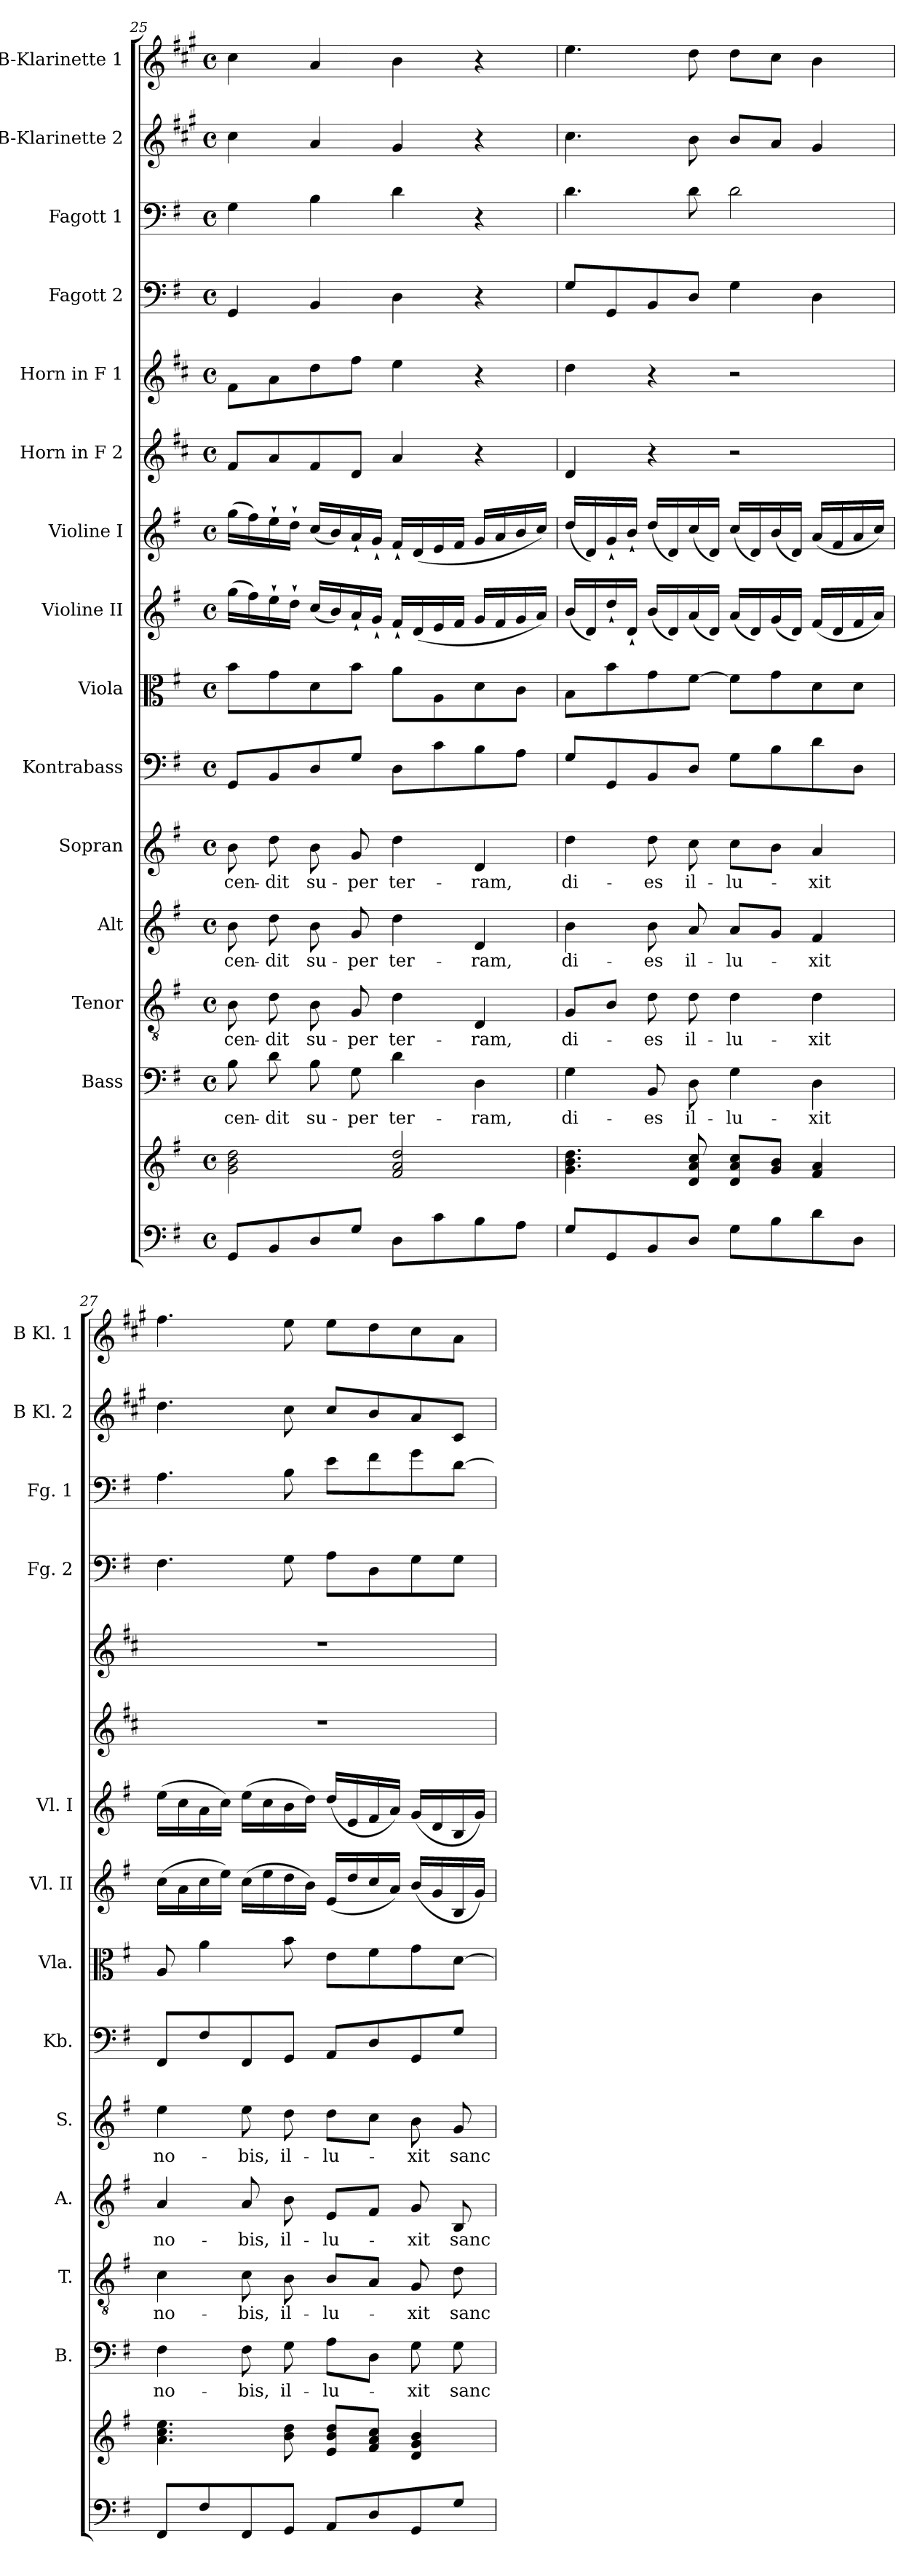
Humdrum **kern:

**kern	**kern	**kern	**text	**kern	**text	**kern	**text	**kern	**text	**kern	**kern	**kern	**kern	**kern	**kern	**kern	**kern	**kern	**kern
*part15	*part15	*part14	*part14	*part13	*part13	*part12	*part12	*part11	*part11	*part10	*part9	*part8	*part7	*part6	*part5	*part4	*part3	*part2	*part1
*staff16	*staff15	*staff14	*staff14	*staff13	*staff13	*staff12	*staff12	*staff11	*staff11	*staff10	*staff9	*staff8	*staff7	*staff6	*staff5	*staff4	*staff3	*staff2	*staff1
*	*	*I"Bass	*	*I"Tenor	*	*I"Alt	*	*I"Sopran	*	*I"Kontrabass	*I"Viola	*I"Violine II	*I"Violine I	*I"Horn in F 2	*I"Horn in F 1	*I"Fagott 2	*I"Fagott 1	*I"B-Klarinette 2	*I"B-Klarinette 1
*	*	*I'B.	*	*I'T.	*	*I'A.	*	*I'S.	*	*I'Kb.	*I'Vla.	*I'Vl. II	*I'Vl. I	*	*	*I'Fg. 2	*I'Fg. 1	*I'B Kl. 2	*I'B Kl. 1
*clefF4	*clefG2	*clefF4	*	*clefGv2	*	*clefG2	*	*clefG2	*	*clefF4	*clefC3	*clefG2	*clefG2	*clefG2	*clefG2	*clefF4	*clefF4	*clefG2	*clefG2
*	*	*	*	*	*	*	*	*	*	*ITrd7c12	*	*	*	*ITrd4c7	*ITrd4c7	*	*	*ITrd1c2	*ITrd1c2
*k[f#]	*k[f#]	*k[f#]	*	*k[f#]	*	*k[f#]	*	*k[f#]	*	*k[f#]	*k[f#]	*k[f#]	*k[f#]	*k[f#]	*k[f#]	*k[f#]	*k[f#]	*k[f#]	*k[f#]
*G:	*G:	*G:	*	*G:	*	*G:	*	*G:	*	*G:	*G:	*G:	*G:	*G:	*G:	*G:	*G:	*G:	*G:
*M4/4	*M4/4	*M4/4	*	*M4/4	*	*M4/4	*	*M4/4	*	*M4/4	*M4/4	*M4/4	*M4/4	*M4/4	*M4/4	*M4/4	*M4/4	*M4/4	*M4/4
*met(c)	*met(c)	*met(c)	*	*met(c)	*	*met(c)	*	*met(c)	*	*met(c)	*met(c)	*met(c)	*met(c)	*met(c)	*met(c)	*met(c)	*met(c)	*met(c)	*met(c)
=25	=25	=25	=25	=25	=25	=25	=25	=25	=25	=25	=25	=25	=25	=25	=25	=25	=25	=25	=25
!	!	!	!LO:LY:b	!	!LO:LY:b	!	!LO:LY:b	!	!LO:LY:b	!	!	!	!	!	!	!	!	!	!
8GG/L	2g\ 2b\ 2dd\	8B\	-cen-	8B\	-cen-	8b\	-cen-	8b\	-cen-	8GGG/L	8b\L	(>16gg\LL	(>16gg\LL	8B/L	8B\L	4GG/	4G\	4b\	4b\
.	.	.	.	.	.	.	.	.	.	.	.	16ff#\)	16ff#\)	.	.	.	.	.	.
!	!	!	!LO:LY:b	!	!LO:LY:b	!	!LO:LY:b	!	!LO:LY:b	!	!	!	!	!	!	!	!	!	!
8BB/	.	8d\	-dit	8d\	-dit	8dd\	-dit	8dd\	-dit	8BBB/	8g\	16ee`>\	16ee`>\	8d/	8d\	.	.	.	.
.	.	.	.	.	.	.	.	.	.	.	.	16dd`>\JJ	16dd`>\JJ	.	.	.	.	.	.
!	!	!	!LO:LY:b	!	!LO:LY:b	!	!LO:LY:b	!	!LO:LY:b	!	!	!	!	!	!	!	!	!	!
8D/	.	8B\	su-	8B\	su-	8b\	su-	8b\	su-	8DD/	8d\	(<16cc/LL	(<16cc/LL	8B/	8g\	4BB/	4B\	4g/	4g/
.	.	.	.	.	.	.	.	.	.	.	.	16b/)	16b/)	.	.	.	.	.	.
!	!	!	!LO:LY:b	!	!LO:LY:b	!	!LO:LY:b	!	!LO:LY:b	!	!	!	!	!	!	!	!	!	!
8G/J	.	8G\	-per	8G/	-per	8g/	-per	8g/	-per	8GG/J	8b\J	16a`</	16a`</	8G/J	8b\J	.	.	.	.
.	.	.	.	.	.	.	.	.	.	.	.	16g`</JJ	16g`</JJ	.	.	.	.	.	.
!	!	!	!LO:LY:b	!	!LO:LY:b	!	!LO:LY:b	!	!LO:LY:b	!	!	!	!	!	!	!	!	!	!
8D\L	2f#/ 2a/ 2dd/	4d\	ter-	4d\	ter-	4dd\	ter-	4dd\	ter-	8DD\L	8a\L	16f#`</LL	16f#`</LL	4d/	4a\	4D\	4d\	4f#/	4a\
.	.	.	.	.	.	.	.	.	.	.	.	(<16d/	(<16d/	.	.	.	.	.	.
8c\	.	.	.	.	.	.	.	.	.	8C\	8A\	16e/	16e/	.	.	.	.	.	.
.	.	.	.	.	.	.	.	.	.	.	.	16f#/JJ	16f#/JJ	.	.	.	.	.	.
!	!	!	!LO:LY:b	!	!LO:LY:b	!	!LO:LY:b	!	!LO:LY:b	!	!	!	!	!	!	!	!	!	!
8B\	.	4D\	-ram,	4D/	-ram,	4d/	-ram,	4d/	-ram,	8BB\	8d\	16g/LL	16g/LL	4r	4r	4r	4r	4r	4r
.	.	.	.	.	.	.	.	.	.	.	.	16f#/	16a/	.	.	.	.	.	.
8A\J	.	.	.	.	.	.	.	.	.	8AA\J	8c\J	16g/	16b/	.	.	.	.	.	.
.	.	.	.	.	.	.	.	.	.	.	.	16a/JJ)	16cc/JJ)	.	.	.	.	.	.
=26	=26	=26	=26	=26	=26	=26	=26	=26	=26	=26	=26	=26	=26	=26	=26	=26	=26	=26	=26
!	!	!	!LO:LY:b	!	!LO:LY:b	!	!LO:LY:b	!	!LO:LY:b	!	!	!	!	!	!	!	!	!	!
8G/L	4.g\ 4.b\ 4.dd\	4G\	di-	8G/L	di-	4b\	di-	4dd\	di-	8GG/L	8B\L	(<16b/LL	(<16dd/LL	4G/	4g\	8G/L	4.d\	4.b\	4.dd\
.	.	.	.	.	.	.	.	.	.	.	.	16d/)	16d/)	.	.	.	.	.	.
8GG/	.	.	.	8B/J	.	.	.	.	.	8GGG/	8b\	16dd`</	16g`</	.	.	8GG/	.	.	.
.	.	.	.	.	.	.	.	.	.	.	.	16d`</JJ	16b`</JJ	.	.	.	.	.	.
!	!	!	!LO:LY:b	!	!LO:LY:b	!	!LO:LY:b	!	!LO:LY:b	!	!	!	!	!	!	!	!	!	!
8BB/	.	8BB/	-es	8d\	-es	8b\	-es	8dd\	-es	8BBB/	8g\	(<16b/LL	(<16dd/LL	4r	4r	8BB/	.	.	.
.	.	.	.	.	.	.	.	.	.	.	.	16d/)	16d/)	.	.	.	.	.	.
!	!	!	!LO:LY:b	!	!LO:LY:b	!	!LO:LY:b	!	!LO:LY:b	!	!	!	!	!	!	!	!	!	!
8D/J	8d/ 8a/ 8cc/	8D\	il-	8d\	il-	8a/	il-	8cc\	il-	8DD/J	[8f#\J	(<16a/	(<16cc/	.	.	8D/J	8d\	8a\	8cc\
.	.	.	.	.	.	.	.	.	.	.	.	16d/JJ)	16d/JJ)	.	.	.	.	.	.
!	!	!	!LO:LY:b	!	!LO:LY:b	!	!LO:LY:b	!	!LO:LY:b	!	!	!	!	!	!	!	!	!	!
8G\L	8d/ 8a/ 8cc/L	4G\	-lu-	4d\	-lu-	8a/L	-lu-	8cc\L	-lu-	8GG\L	8f#\L]	(<16a/LL	(<16cc/LL	2r	2r	4G\	2d\	8a/L	8cc\L
.	.	.	.	.	.	.	.	.	.	.	.	16d/)	16d/)	.	.	.	.	.	.
8B\	8g/ 8b/J	.	.	.	.	8g/J	.	8b\J	.	8BB\	8g\	(<16g/	(<16b/	.	.	.	.	8g/J	8b\J
.	.	.	.	.	.	.	.	.	.	.	.	16d/JJ)	16d/JJ)	.	.	.	.	.	.
!	!	!	!LO:LY:b	!	!LO:LY:b	!	!LO:LY:b	!	!LO:LY:b	!	!	!	!	!	!	!	!	!	!
8d\	4f#/ 4a/	4D\	-xit	4d\	-xit	4f#/	-xit	4a/	-xit	8D\	8d\	(<16f#/LL	(<16a/LL	.	.	4D\	.	4f#/	4a\
.	.	.	.	.	.	.	.	.	.	.	.	16d/	16f#/	.	.	.	.	.	.
8D\J	.	.	.	.	.	.	.	.	.	8DD\J	8d\J	16f#/	16a/	.	.	.	.	.	.
.	.	.	.	.	.	.	.	.	.	.	.	16a/JJ)	16cc/JJ)	.	.	.	.	.	.
!!LO:PB:g=z
=27	=27	=27	=27	=27	=27	=27	=27	=27	=27	=27	=27	=27	=27	=27	=27	=27	=27	=27	=27
!	!	!	!LO:LY:b	!	!LO:LY:b	!	!LO:LY:b	!	!LO:LY:b	!	!	!	!	!	!	!	!	!	!
8FF#/L	4.a\ 4.cc\ 4.ee\	4F#\	no-	4c\	no-	4a/	no-	4ee\	no-	8FFF#/L	8A/	(>16cc\LL	(>16ee\LL	1r	1r	4.F#\	4.A\	4.cc\	4.ee\
.	.	.	.	.	.	.	.	.	.	.	.	16a\	16cc\	.	.	.	.	.	.
8F#/	.	.	.	.	.	.	.	.	.	8FF#/	4a\	16cc\	16a\	.	.	.	.	.	.
.	.	.	.	.	.	.	.	.	.	.	.	16ee\JJ)	16cc\JJ)	.	.	.	.	.	.
!	!	!	!LO:LY:b	!	!LO:LY:b	!	!LO:LY:b	!	!LO:LY:b	!	!	!	!	!	!	!	!	!	!
8FF#/	.	8F#\	-bis,	8c\	-bis,	8a/	-bis,	8ee\	-bis,	8FFF#/	.	(>16cc\LL	(>16ee\LL	.	.	.	.	.	.
.	.	.	.	.	.	.	.	.	.	.	.	16ee\	16cc\	.	.	.	.	.	.
!	!	!	!LO:LY:b	!	!LO:LY:b	!	!LO:LY:b	!	!LO:LY:b	!	!	!	!	!	!	!	!	!	!
8GG/J	8b\ 8dd\	8G\	il-	8B\	il-	8b\	il-	8dd\	il-	8GGG/J	8b\	16dd\	16b\	.	.	8G\	8B\	8b\	8dd\
.	.	.	.	.	.	.	.	.	.	.	.	16b\JJ)	16dd\JJ)	.	.	.	.	.	.
!	!	!	!LO:LY:b	!	!LO:LY:b	!	!LO:LY:b	!	!LO:LY:b	!	!	!	!	!	!	!	!	!	!
8AA/L	8e/ 8b/ 8dd/L	8A\L	-lu-	8B/L	-lu-	8e/L	-lu-	8dd\L	-lu-	8AAA/L	8e\L	(<16e/LL	(<16dd/LL	.	.	8A\L	8e\L	8b/L	8dd\L
.	.	.	.	.	.	.	.	.	.	.	.	16dd/	16e/	.	.	.	.	.	.
8D/	8f#/ 8a/ 8cc/J	8D\J	.	8A/J	.	8f#/J	.	8cc\J	.	8DD/	8f#\	16cc/	16f#/	.	.	8D\	8f#\	8a/	8cc\
.	.	.	.	.	.	.	.	.	.	.	.	16a/JJ)	16a/JJ)	.	.	.	.	.	.
!	!	!	!LO:LY:b	!	!LO:LY:b	!	!LO:LY:b	!	!LO:LY:b	!	!	!	!	!	!	!	!	!	!
8GG/	4d/ 4g/ 4b/	8G\	-xit	8G/	-xit	8g/	-xit	8b\	-xit	8GGG/	8g\	(<16b/LL	(<16g/LL	.	.	8G\	8g\	8g/	8b\
.	.	.	.	.	.	.	.	.	.	.	.	16g/	16d/	.	.	.	.	.	.
!	!	!	!LO:LY:b	!	!LO:LY:b	!	!LO:LY:b	!	!LO:LY:b	!	!	!	!	!	!	!	!	!	!
8G/J	.	8G\	sanc-	8d\	sanc-	8B/	sanc-	8g/	sanc-	8GG/J	[8d\J	16B/	16B/	.	.	8G\J	[8d\J	8B/J	8g\J
.	.	.	.	.	.	.	.	.	.	.	.	16g/JJ)	16g/JJ)	.	.	.	.	.	.
=	=	=	=	=	=	=	=	=	=	=	=	=	=	=	=	=	=	=	=
*-	*-	*-	*-	*-	*-	*-	*-	*-	*-	*-	*-	*-	*-	*-	*-	*-	*-	*-	*-
